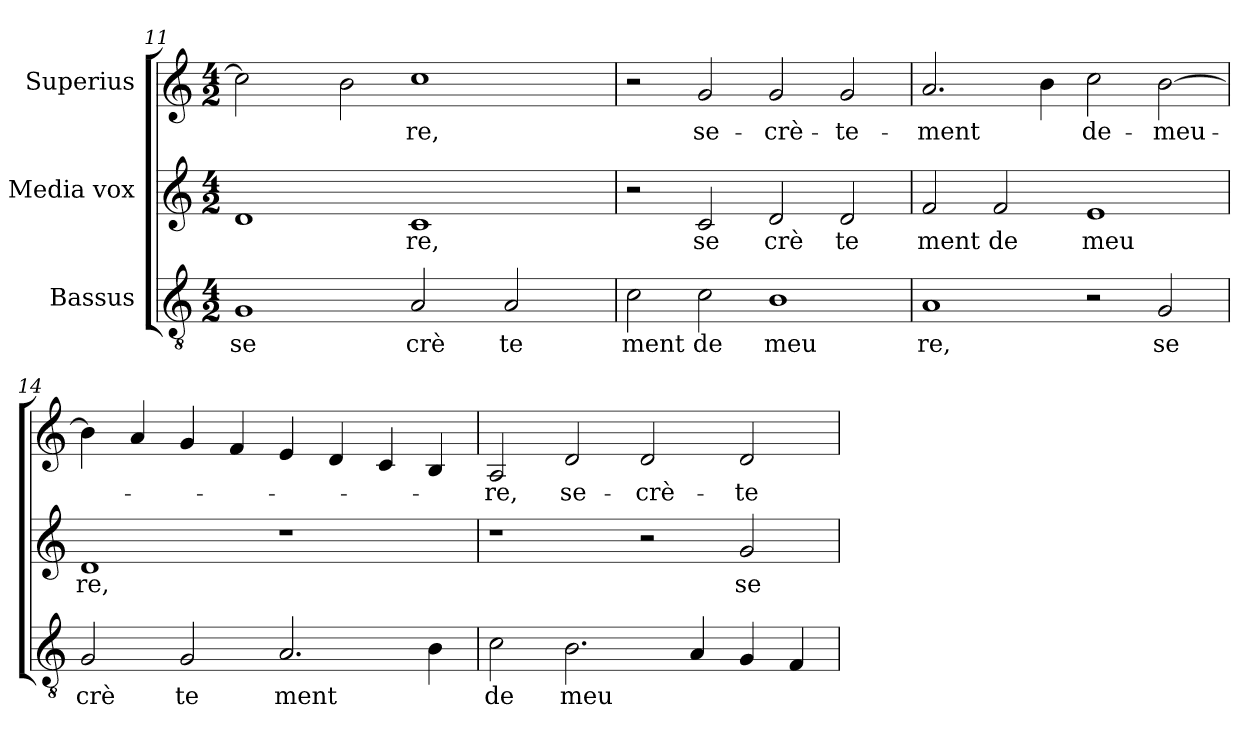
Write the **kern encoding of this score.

**kern	**text	**kern	**text	**kern	**text
*part3	*part3	*part2	*part2	*part1	*part1
*staff3	*staff3	*staff2	*staff2	*staff1	*staff1
*I"Bassus	*	*I"Media vox	*	*I"Superius	*
!!LO:LB:g=z
*clefGv2	*	*clefG2	*	*clefG2	*
*M4/2	*	*M4/2	*	*M4/2	*
=11	=11	=11	=11	=11	=11
!	!LO:LY:b:cj	!	!	!	!
*	*	*^	*	*	*
1G	se	1d	4ryy	.	2cc\]	.
.	.	.	32.ryy	.	.	.
.	.	.	1ryy	.	.	.
.	.	.	.	.	2b\	.
!	!LO:LY:b:cj	!	!	!LO:LY:b:cj	!	!LO:LY:b:cj
2A/	crè	1c	.	re,	1cc	-re,
.	.	.	2ryy	.	.	.
!	!LO:LY:b:cj	!	!	!	!	!
2A/	te	.	.	.	.	.
.	.	.	8ryy	.	.	.
.	.	.	16ryy	.	.	.
.	.	.	64ryy	.	.	.
=12	=12	=12	=12	=12	=12	=12
!	!LO:LY:b:cj	!	!	!	!	!
*	*	*v	*v	*	*	*
2c\	ment	2r	.	2r	.
!	!LO:LY:b:cj	!	!LO:LY:b:cj	!	!LO:LY:b:cj
2c\	de	2c/	se	2g/	se-
!	!LO:LY:b:cj	!	!LO:LY:b:cj	!	!LO:LY:b:cj
1B	meu	2d/	crè	2g/	-crè-
!	!	!	!LO:LY:b:cj	!	!LO:LY:b:cj
.	.	2d/	te	2g/	-te-
=13	=13	=13	=13	=13	=13
!	!LO:LY:b:cj	!	!LO:LY:b:cj	!	!LO:LY:b
1A	re,	2f/	ment	2.a/	-ment
!	!	!	!LO:LY:b:cj	!	!
.	.	2f/	de	.	.
.	.	.	.	4b\	.
!	!	!	!LO:LY:b:cj	!	!LO:LY:b:cj
2r	.	1e	meu	2cc\	de-
!	!LO:LY:b:cj	!	!	!	!LO:LY:b
2G/	se	.	.	[>2b\	-meu-
=14	=14	=14	=14	=14	=14
!	!LO:LY:b:cj	!	!LO:LY:b:cj	!	!
2G/	crè	1d	re,	4b\]	.
.	.	.	.	4a/	.
!	!LO:LY:b:cj	!	!	!	!
2G/	te	.	.	4g/	.
.	.	.	.	4f/	.
!	!LO:LY:b	!	!	!	!
2.A/	ment	1r	.	4e/	.
.	.	.	.	4d/	.
.	.	.	.	4c/	.
4B\	.	.	.	4B/	.
=15	=15	=15	=15	=15	=15
!	!LO:LY:b:cj	!	!	!	!LO:LY:b:cj
2c\	de	1r	.	2A/	-re,
!	!LO:LY:b	!	!	!	!LO:LY:b:cj
2.B\	meu	.	.	2d/	se-
!	!	!	!	!	!LO:LY:b:cj
.	.	2r	.	2d/	-crè-
4A/	.	.	.	.	.
!	!	!	!LO:LY:b:cj	!	!LO:LY:b:cj
4G/	.	2g/	se	2d/	-te-
4F/	.	.	.	.	.
=	=	=	=	=	=
*-	*-	*-	*-	*-	*-
